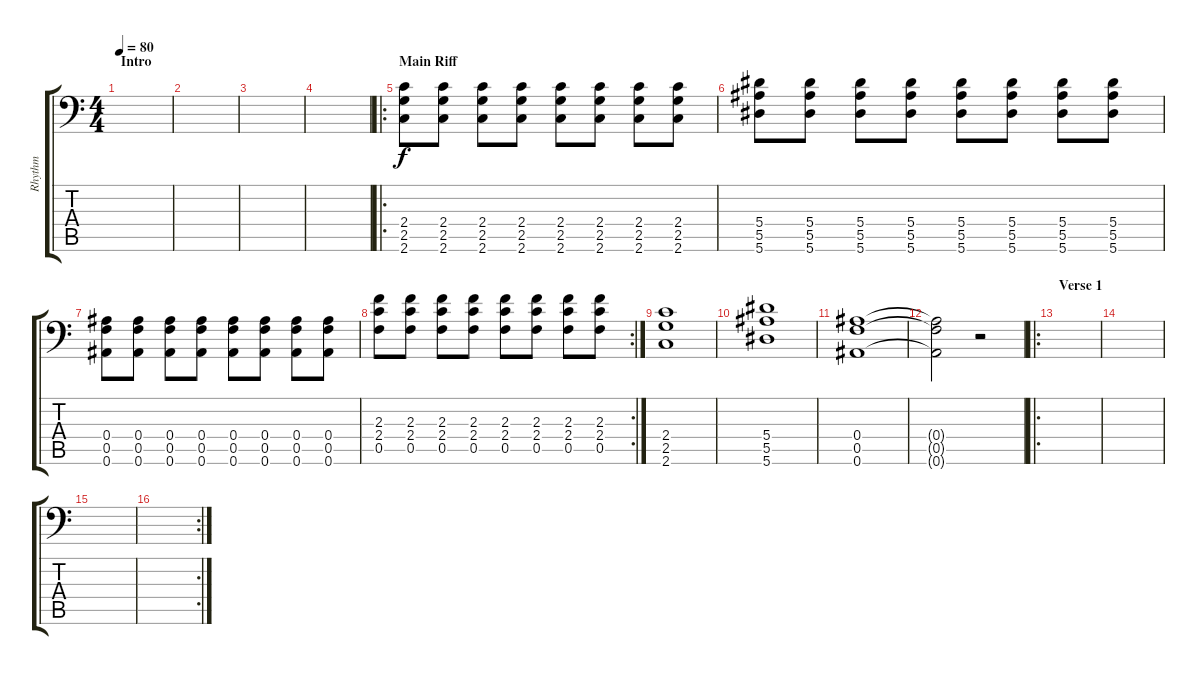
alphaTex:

\track ("Rhythm" "Rhythm") {instrument distortionguitar}
\staff {score tabs}
\tuning (C4 G3 Eb3 Bb2 F2 Bb1) {hide}
\ts (4 4)
\section ("" "Intro")
\tempo 80
\clef f4
\ks c
|
|
|
|
\ro
\section ("" "Main Riff")
(2.4 2.5 2.6).8 (2.4 2.5 2.6).8 (2.4 2.5 2.6).8 (2.4 2.5 2.6).8 (2.4 2.5 2.6).8 (2.4 2.5 2.6).8 (2.4 2.5 2.6).8 (2.4 2.5 2.6).8 |
(5.4 5.5 5.6).8 (5.4 5.5 5.6).8 (5.4 5.5 5.6).8 (5.4 5.5 5.6).8 (5.4 5.5 5.6).8 (5.4 5.5 5.6).8 (5.4 5.5 5.6).8 (5.4 5.5 5.6).8 |
(0.4 0.5 0.6).8 (0.4 0.5 0.6).8 (0.4 0.5 0.6).8 (0.4 0.5 0.6).8 (0.4 0.5 0.6).8 (0.4 0.5 0.6).8 (0.4 0.5 0.6).8 (0.4 0.5 0.6).8 |
\rc 2
(2.3 2.4 0.5).8 (2.3 2.4 0.5).8 (2.3 2.4 0.5).8 (2.3 2.4 0.5).8 (2.3 2.4 0.5).8 (2.3 2.4 0.5).8 (2.3 2.4 0.5).8 (2.3 2.4 0.5).8 |
(2.4 2.5 2.6).1{volume 10} |
(5.4 5.5 5.6).1{volume 8} |
(0.4 0.5 0.6).1{volume 6} |
(0.4{t} 0.5{t} 0.6{t}).2{volume 6} r.2 |
\ro
\section ("" "Verse 1")
|
|
|
\rc 2
